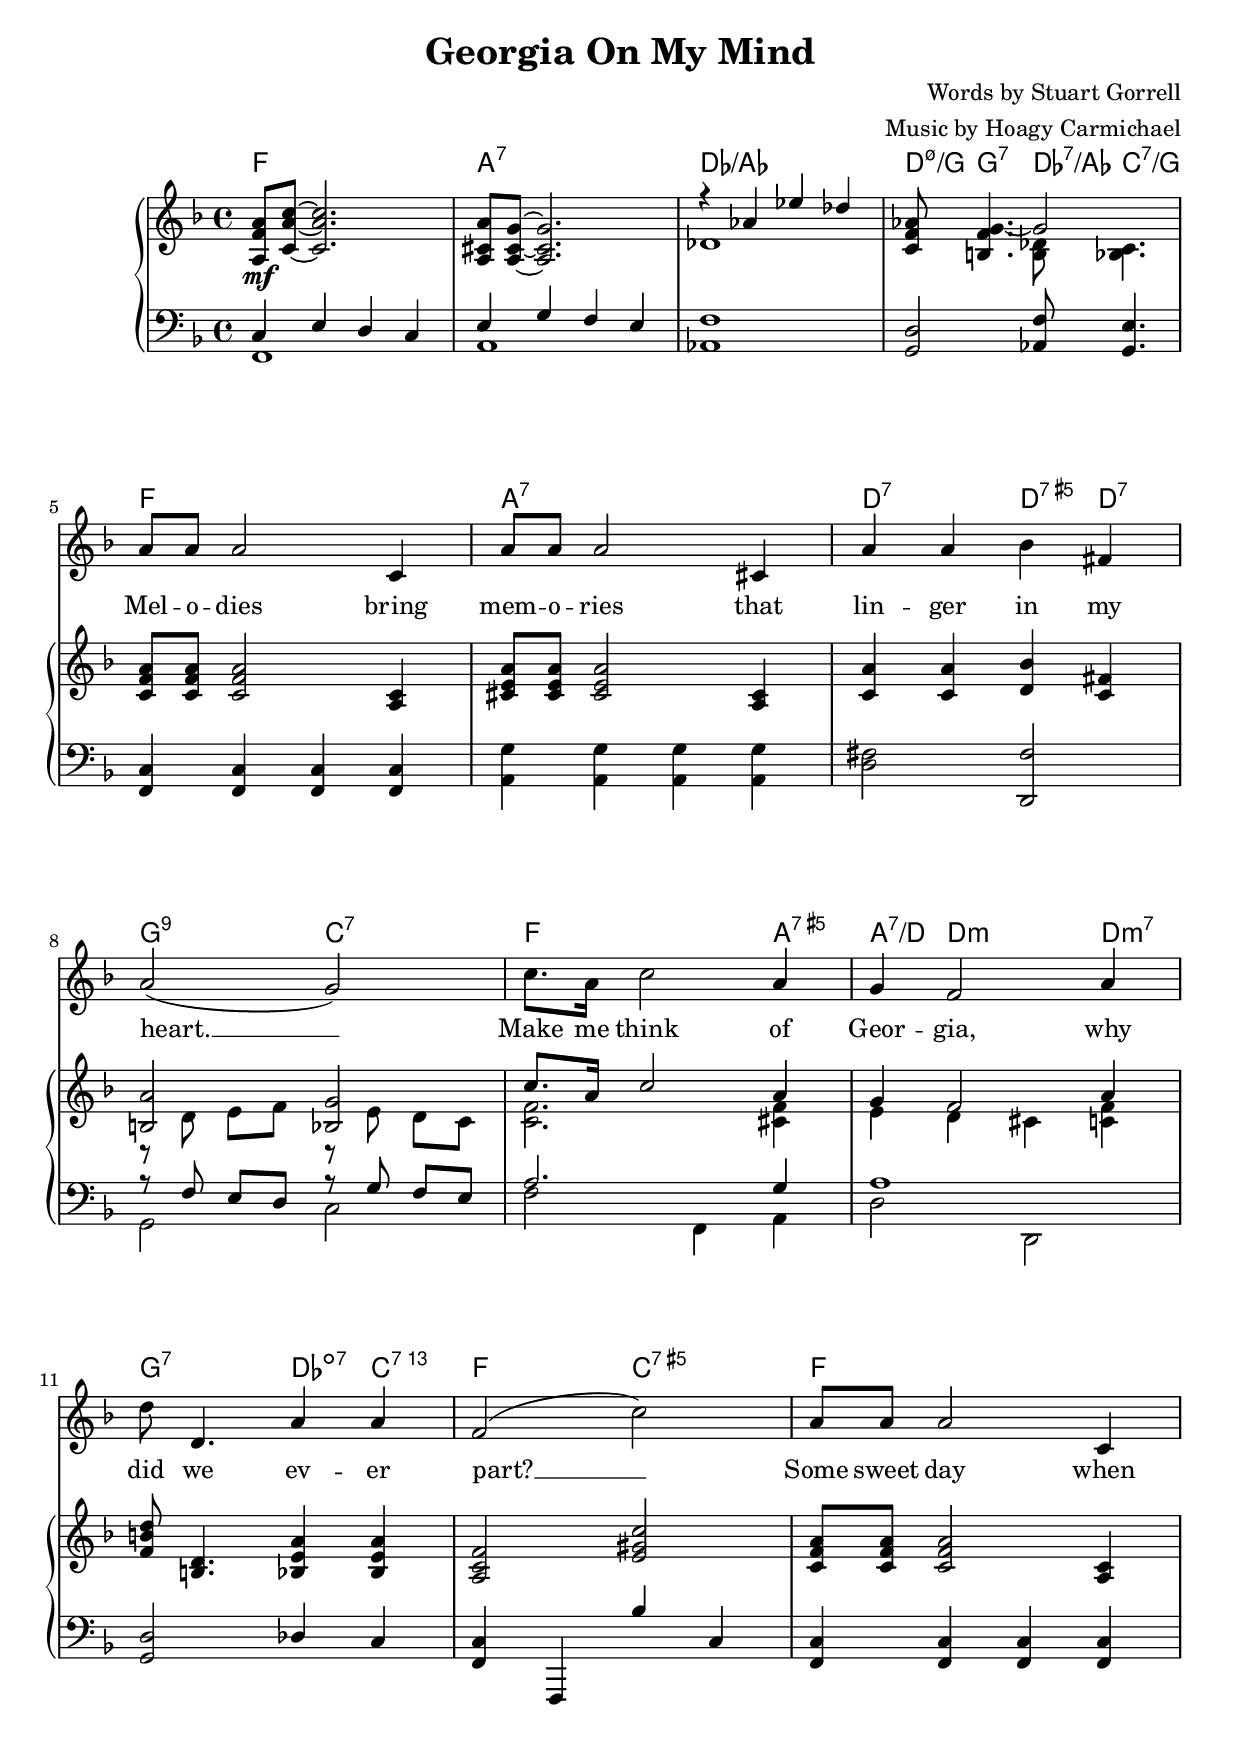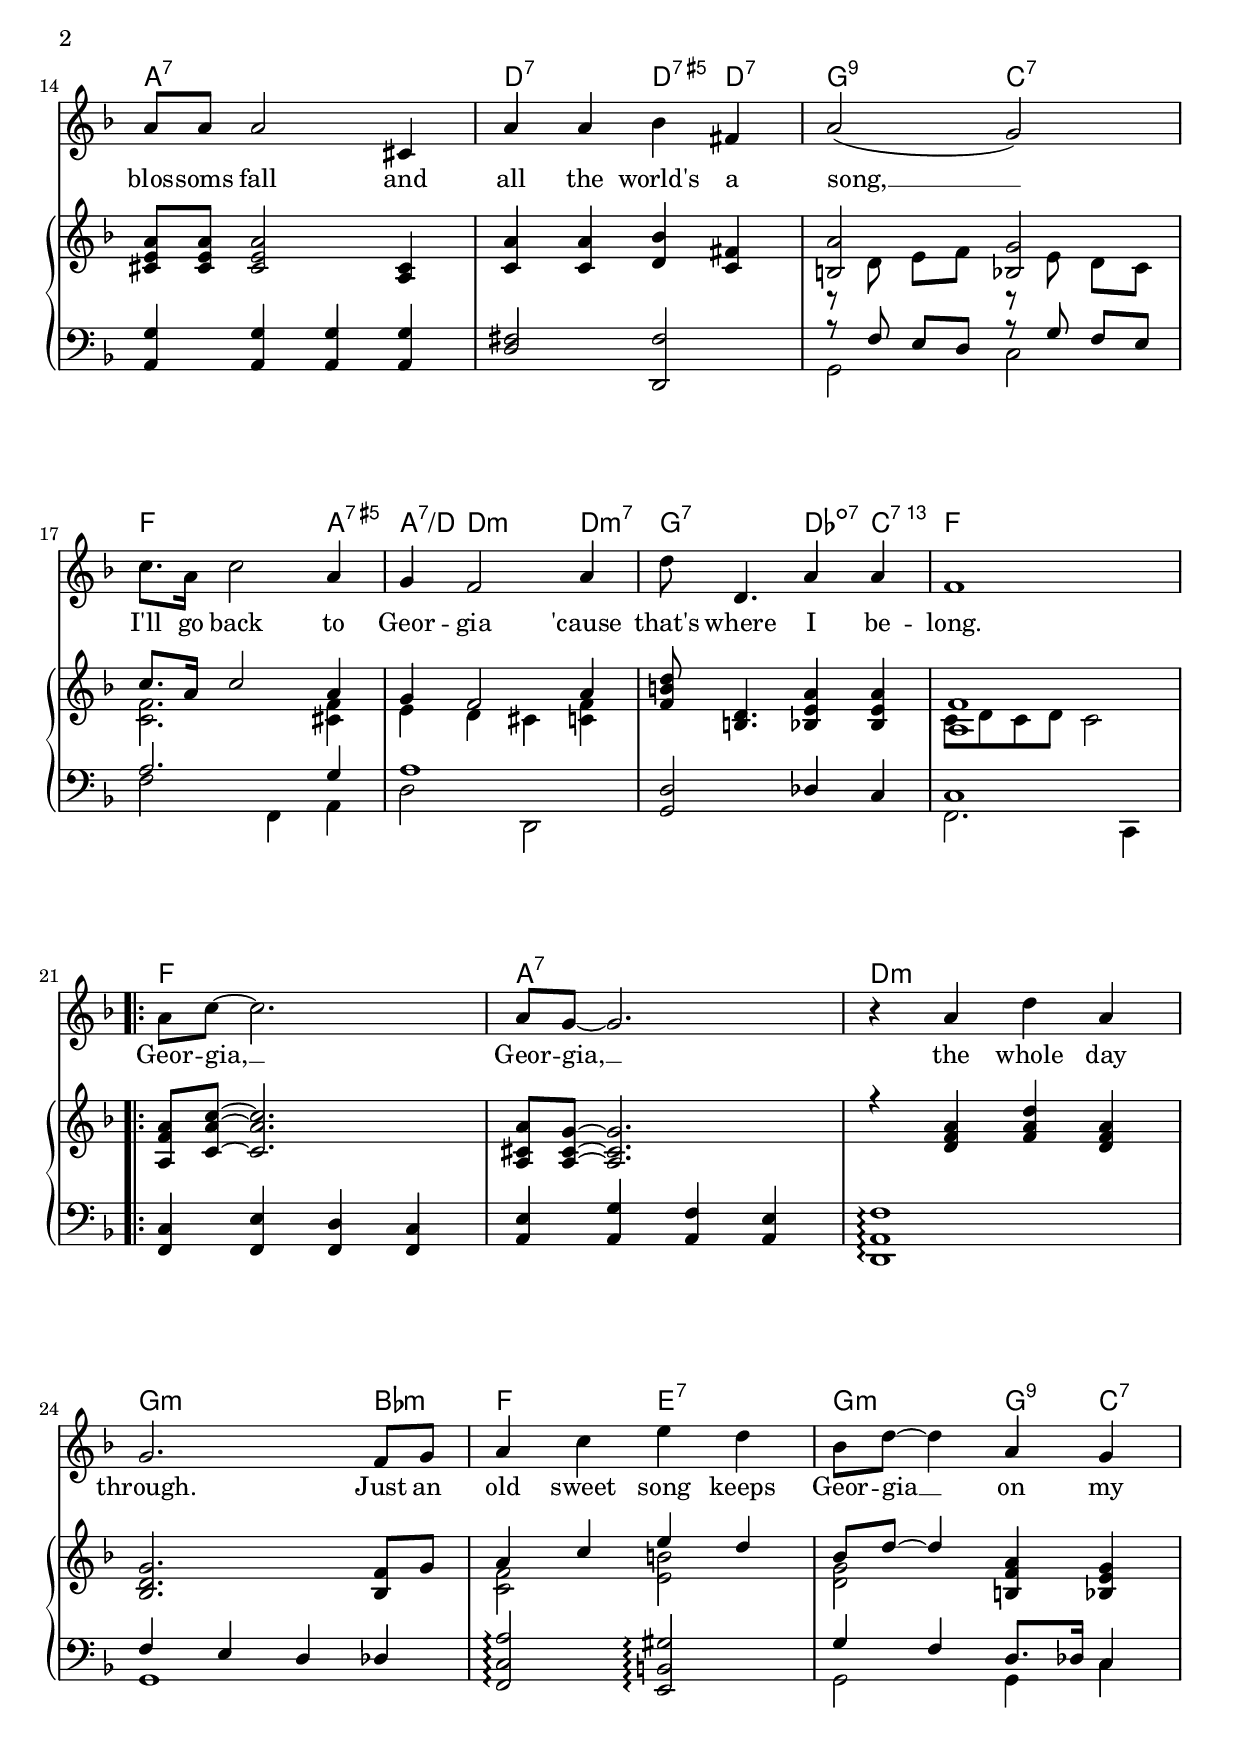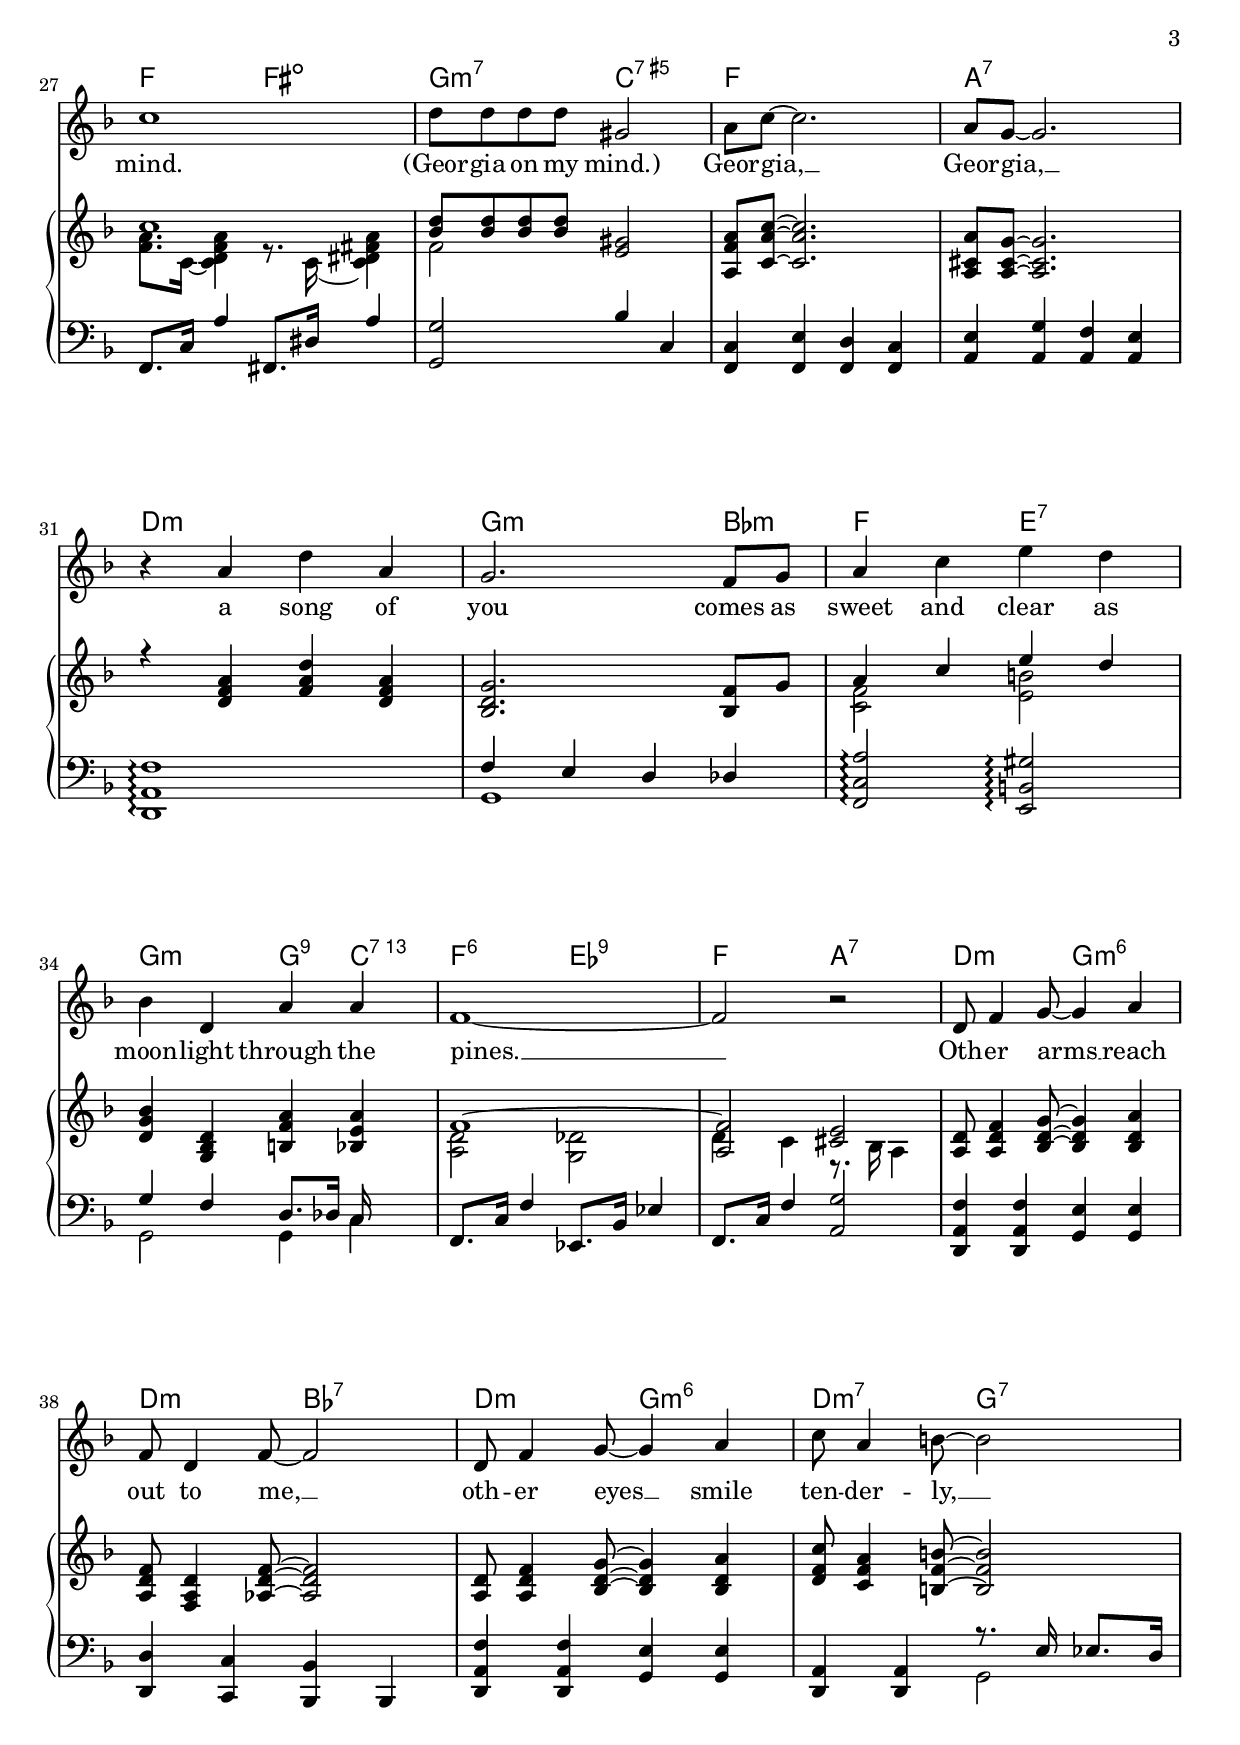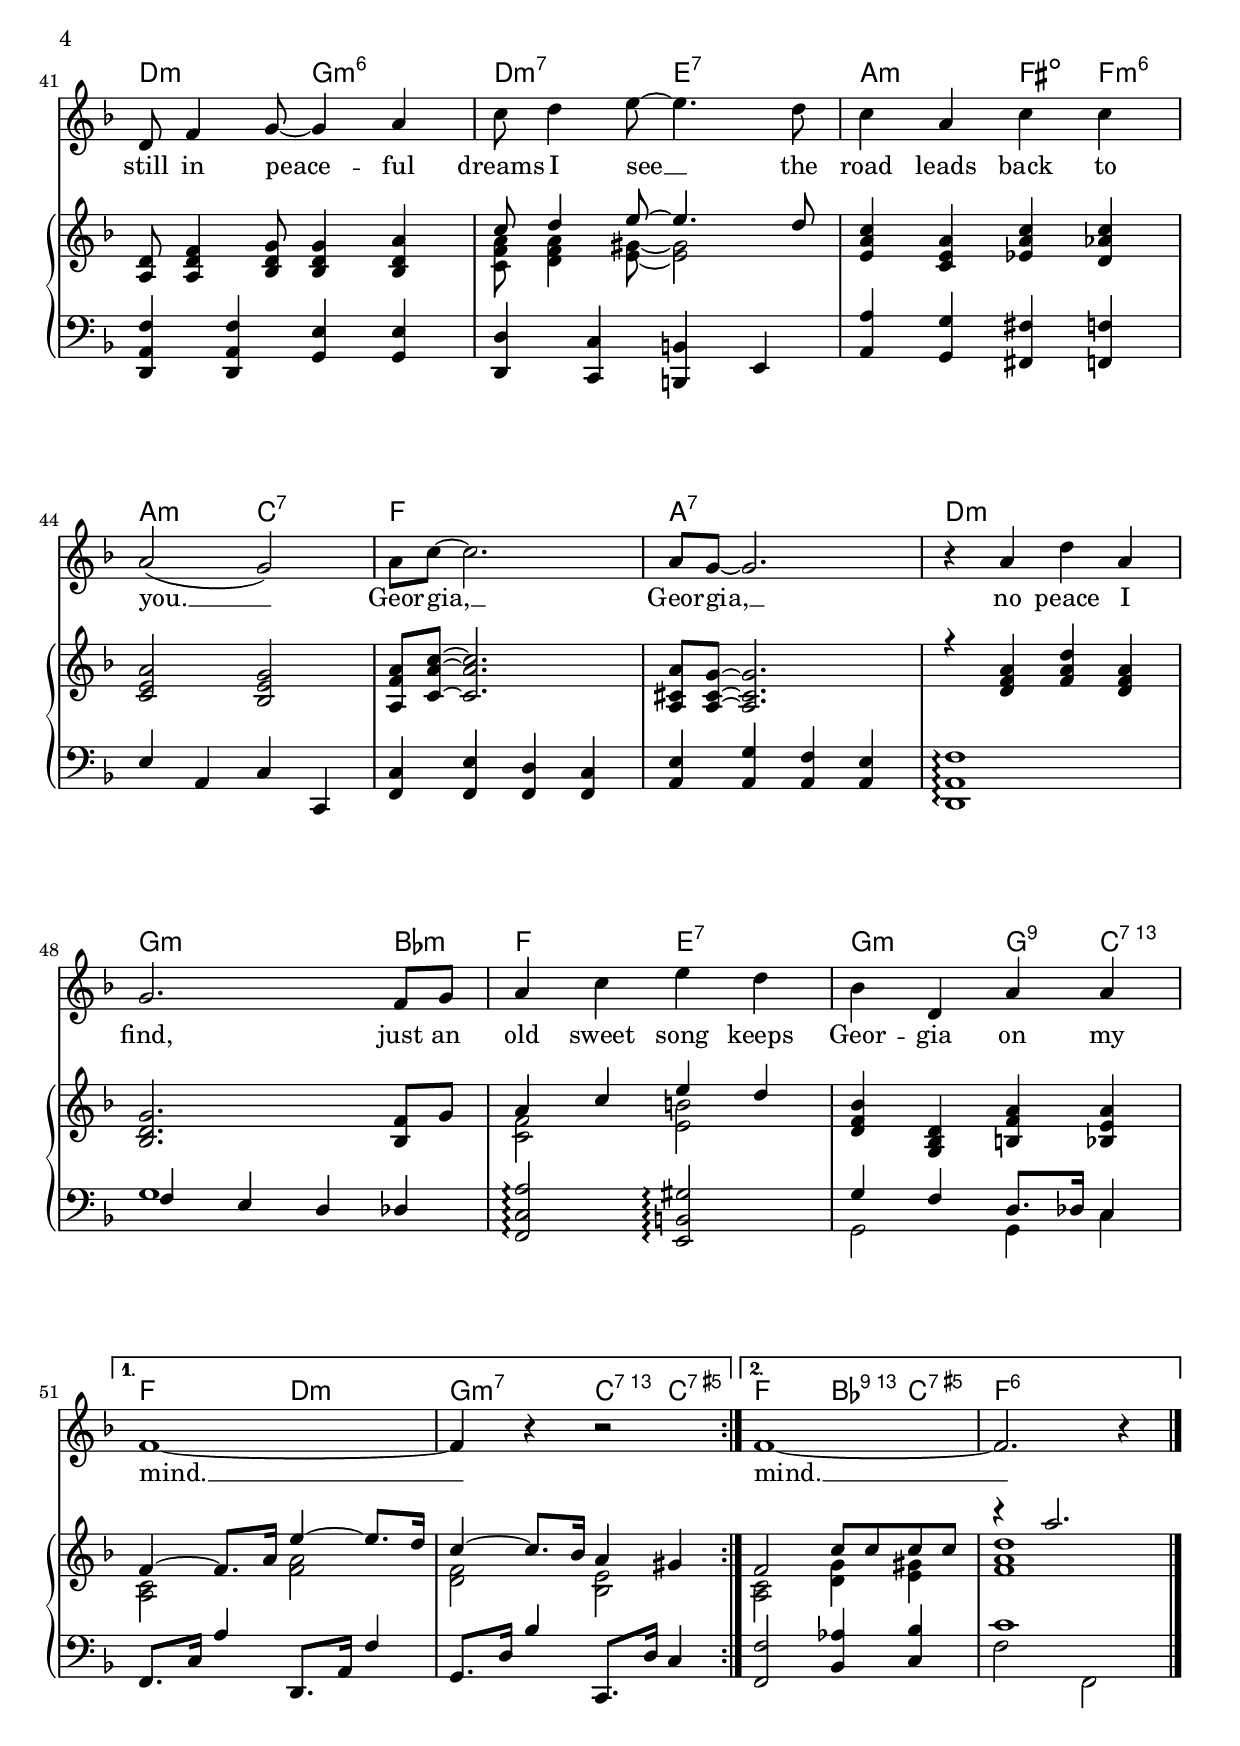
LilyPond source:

\include "predefined-guitar-fretboards.ly"
\header{
	title = "Georgia On My Mind"
	composer = "Words by Stuart Gorrell"
	arranger = "Music by Hoagy Carmichael"
}

mychords = { \chordmode { 
\repeat volta 2 {
		f1 a1:7 des1/aes d8:3-.5-.7/g g4.:7 
		des8:7/aes c4.:7/g f1 a1:7 d2:7 d4:7.5+ d4:7
		g2:9 c2:7 f2. a4:7.5+ a4:7/d d2:3-.5 d4:3-.7
		g2:7 des4:dim7 c4:7.13 f2 c2:7.5+ f1 a1:7
		d2:7 d4:7.5+ d4:7 g2:9 c2:7 f2. a4:7.5+ a4:7/d
		d2:3-.5 d4:3-.7 g2:7 des4:dim7 c4:7.13 f1 f1 a1:7 d1:3-.5
		g2.:3-.5 bes4:3-.5 f2 e2:7 g2:3-.5 g4:9 c4:7 f2 fis2:dim
		g2:3-.7 c2:7.5+ f1 a1:7 d1:3-.5 g2.:3-.5 bes4:3-.5 f2 e2:7
		g2:3-.5 g4:9 c4:7.13 f2:6 ees2:9 f2 a2:7 d2:3-.5 g2:3-.5.6
		d2:3-.5 bes2:7 d2:3-.5 g2:3-.5.6 d2:3-.5.7 g2:7
		d2:3-.5 g2:3-.5.6 d2:3-.5.7 e2:7 a2:3-.5 fis4:dim f4:3-.5.6
		a2:3-.5 c2:7 f1 a1:7 d1:3-.5 g2.:3-.5 bes4:3-.5 f2 e2:7
		g2:3-.5 g4:9 c4:7.13
}
		\alternative {
			{ f2 d2:3-.5 g2:3-.7 c4:7.13 c4:7.5+ }
			{ f2 bes4:13 c4:7.5+ f1:6 }
		}
	}
}

\score {
<<
\new ChordNames {
	\mychords
}

%{ TODO: work this out for more complex chords
\new FretBoards { 
	\mychords
}
%}

\new Staff { \clef "treble" \key f \major \new Voice = "lyrics" {
	\skip1 \skip1 \skip1 \skip1 \break
	\relative c'' {
		a8 a a2 c,4 |
		a'8 a a2 cis,4 |
		a'4 a bes fis | \break
		a2 (g) |
		c8. a16 c2 a4 |
		g4 f2 a4 | \break
		d8 d,4. a'4 a |
		f2 (c') |
		a8 a a2 c,4 | \break
		a'8 a a2 cis,4 |
		a' a bes fis |
		a2 (g) | \break
		c8. a16 c2 a4 |
		g4 f2 a4 |
		d8 d,4. a'4 a |
		f1 | \break
		\repeat volta 2 {
			a8 c~c2. |
			a8 g8~g2. |
			r4 a d a | \break
			g2. f8 g |
			a4 c e d |
			bes8 d~d4 a g |
			c1 |
			d8 d d d gis,2 |
			a8 c~c2. |
			a8 g8~g2. | \break
			r4 a d a |
			g2. f8 g |
			a4 c e d | \break
			bes d, a' a |
			f1~ |
			f2 r |
			d8 f4 g8~g4 a | \break
			f8 d4 f8~f2 |
			d8 f4 g8~g4 a |
			c8 a4 b8~b2 |
			d,8 f4 g8~g4 a |
			c8 d4 e8~e4. d8 |
			c4 a c c | \break
			a2(g2) |
			a8 c8~c2. |
			a8 g8~g2. |
			r4 a d a | \break
			g2. f8 g |
			a4 c e d |
			bes d, a' a | \break
		}
		\alternative {
			{
				f1~ |
				f4 r r2
			}
			{
				f1~ |
				f2. r4
				\bar "|."
			}
		}
	}
}}

\new Lyrics \lyricsto "lyrics" {
	Mel -- o -- dies bring mem -- o -- ries that
	lin -- ger in my heart. __
	Make me think of Geor -- gia, why
	did we ev -- er part? __
	Some sweet day when blos -- soms fall and
	all the world's a song, __
	I'll go back to Geor -- gia 'cause that's where I be -- long.
\repeat volta 2 {
	Geor -- gia, __ Geor -- gia, __ the whole day
	through. Just an old sweet song keeps Geor -- gia __ on my mind.
	(Geor -- gia on my mind.) Geor -- gia, __ Geor -- gia, __
	a song of you comes as sweet and clear as
	moon -- light through the pines. __ Oth -- er arms __ reach
	out to me, __ oth -- er eyes __ smile ten -- der -- ly, __
	still in peace -- ful dreams I see __ the road leads back to
	you. __ Geor -- gia, __ Geor -- gia, __ no peace I
	find, just an old sweet song keeps Geor -- gia on my
}
\alternative {
	{ mind. __ }
	{ mind. __ }
}
}

\new PianoStaff <<
	\new Staff { \clef "treble" \key f \major
		\relative c'' {
			<a, f' a>8\mf[<c a' c>]~<c a' c>2. |
			<a cis a'>8[<a cis g'>8]~<a cis g'>2. |
			<<
				{ r4 aes' ees' des } \stemUp \\ { des,1 } \stemDown
			>> |
			< aes' f c >8 < b, f' g >4.~
			<<
				{ \voiceOne \stemUp g'2 } \new Voice
				{ \voiceTwo \stemDown < b, des >8 < bes c >4. }
			>>
			< c f a >8 < c f a >8 < c f a >2 < a c >4 |
			< cis e a >8 < cis e a >8 < cis e a >2 < a cis >4 |
			< c a' >4 < c a' >4 < d bes' >4 < c fis >4 |
			<<
				{ \voiceOne \stemUp < b a' >2 < bes g'>2 } \new Voice
				{ \voiceTwo \stemDown 
					r8 \autoBeamOff d \autoBeamOn e f 
					r \autoBeamOff e \autoBeamOn d c 
				}
			>> |
			<<
				{ \voiceOne \stemUp c'8. a16 c2 a4 } \new Voice
				{ \voiceTwo \stemDown < c, f >2. < cis f >4 }
			>> |
			<<
				{ \voiceOne \stemUp g'4 f2 a4 } \new Voice
				{ \voiceTwo \stemDown e4 d cis < c f > }
			>> |
			< f b d >8 < b, d >4. < bes e a >4 < bes e a >4 |
			< a c f >2 < e' gis c >2 |
			< c f a >8 < c f a >8 < c f a >2 < a c >4 |
			< cis e a >8 < cis e a >8 < cis e a >2 < a cis >4 |
			< c a' >4 < c a' >4 < d bes' >4 < c fis >4 |
			<<
				{ \voiceOne \stemUp < b a' >2 < bes g' >2 } \new Voice
				{ \voiceTwo \stemDown
					r8 \autoBeamOff d \autoBeamOn e f
					r \autoBeamOff e \autoBeamOn d c
				}
			>> |
			<<
				{ \voiceOne \stemUp c'8. a16 c2 a4 } \new Voice
				{ \voiceTwo \stemDown
					< c, f >2. < cis f >4
				}
			>> |
			<<
				{ \voiceOne \stemUp g'4 f2 a4 } \new Voice
				{ \voiceTwo \stemDown e4 d cis < c f >4 }
			>> |
			< f b d >8 < b, d >4. < bes e a >4 < bes e a >4 |
			<<
				%{ TODO: make this look better %}
				{ \voiceOne \stemUp < a f' >1 } \new Voice
				{ \voiceTwo \stemDown c8 d c d c2 }
			>> |
\repeat volta 2 {
			< a f' a >8 < c a' c >8~< c a' c >2. |
			< a cis a'>8 < a cis g' >8~< a cis g'>2. |
			r4 < d f a >4 < f a d >4 < d f a >4 |
			< bes d g >2. < bes f' >8 g'8 |
			<<
				{ \voiceOne \stemUp a4 c e d } \new Voice
				{ \voiceTwo \stemDown < c, f >2 < e b' >2 }
			>> |
			<<
				{ \voiceOne \stemUp 
					bes'8 d~d4 < b, f' a >4 < bes e g >4 
				} \new Voice
				{ \voiceTwo \stemDown < d g >2 s2 }
			>> |
			<<
				{ \voiceOne \stemUp c'1 } \new Voice
				{ \voiceTwo \stemDown
					< f, a >8. c16~< c d f a >4 r8. c16~< c dis fis a >4
				}
			>> |
			<<
				{ \voiceOne 
					< bes' d >8 < bes d >8 
					< bes d >8 < bes d >8 < e, gis >2
				} \new Voice
				{ \voiceTwo f2 s2 }
			>> |
			< a, f' a >8 < c a' c >8~< c a' c >2. |
			< a cis a' >8 < a cis g' >8~< a cis g' >2. |
			r4 < d f a >4 < f a d >4 < d f a>4 |
			< bes d g >2. < bes f' >8 g'8 |
			<<
				{ \voiceOne \stemUp a4 c e d } \new Voice
				{ \voiceTwo \stemDown < c, f >2 < e b' >2 }
			>> |
			< d g bes >4 < g, bes d >4 < b f' a >4 < bes e a >4 |
			<<
				{ \voiceOne f'1~ } \new Voice
				{ \voiceTwo < a, d >2 < g des' >2 }
			>> |
			<<
				{ \voiceOne < a f' >2 < cis e >2 } \new Voice
				{ \voiceTwo d4 c r8. bes16 a4 }
			>> |
			< a d >8 < a d f >4 < bes d g >8~< bes d g >4 < bes d a' >4 |
			< a d f >8 < f a d >4 < aes d f >8~< aes d f >2 |
			< a d >8 < a d f >4 < bes d g >8~< bes d g >4 < bes d a' >4 |
			< d f c' >8 < c f a >4 < b f' b >8~< b f' b >2 |
			< a d >8 < a d f >4 < bes d g >8 < bes d g >4 < bes d a' >4 |
			<<
				{ \voiceOne c'8 d4 e8~e4. d8 } \new Voice
				{ \voiceTwo 
					< c, f a >8 < d f a >4 < e gis >8~< e gis >2
				}
			>>
			< e a c >4 < c e a >4 < ees a c >4 < d aes' c >4 |
			< c e a >2 < bes e g >2 |
			< a f' a >8 < c a' c >8~< c a' c >2. |
			< a cis a' >8 < a cis g' >8~< a cis g' >2. |
			r4 < d f a >4 < f a d >4 < d f a >4 |
			< bes d g >2. < bes f' >8 g'8 |
			<<
				{ \voiceOne a4 c e d } \new Voice
				{ \voiceTwo < c, f >2 < e b' >2 }
			>> |
			< d f bes >4 < g, bes d >4 < b f' a >4 < bes e a >4 |
}
\alternative {
	{
		<<
			{ \voiceOne f'4~f8. a16 e'4~e8. d16 |
						c4~c8. bes16 a4 gis4
			} \new Voice
			{ \voiceTwo < a, c >2 < f' a >2 | < d f >2 < bes e >2
			}
		>>
	}
	{
		<<
			{ \voiceOne \stemUp f'2 c'8 c c c | r4 a'2. } \new Voice
			{ \voiceTwo \stemDown 
				< a,, c >2 < d g >4 < e gis >4 | < f a d >1 
			}
		>>
	}
}
		}
	}
	\new Staff { \clef "bass" \key f \major 
		\relative c' {
			<< 
				{ f,,1 } \stemDown \\ { c'4 e d c } \stemUp
			>> |
			<<
				{ a1 } \stemDown \\ { e'4 g f e } \stemUp
			>> |
			< aes, f'>1 |
			< g d' >2 < aes f' >8 < g e' >4. |
			< f c' >4 < f c' >4 < f c' >4 < f c' >4 |
			< a g' >4 < a g' >4 < a g' >4 < a g' >4 |
			< d fis >2 < d, fis' >2 |
			<<
				{ \voiceOne
					r8 \autoBeamOff f' \autoBeamOn e d
					r \autoBeamOff g \autoBeamOn f e
				} \new Voice
				{ \voiceTwo g,2 c }
			>> |
			<<
				{ \voiceOne a'2. g4 } \new Voice
				{ \voiceTwo f2 f,4 a }
			>> |
			<<
				{ \voiceOne a'1 } \new Voice
				{ \voiceTwo d,2 d, }
			>>
			< g d' >2 des'4 c |
			< f, c' >4 f, bes'' c, |
			< f, c' >4 < f c' >4 < f c' >4 < f c' >4 |
			< a g' >4 < a g' >4 < a g' >4 < a g' >4 |
			< d fis >2 < d, fis' >2 |
			<<
				{ \voiceOne
					r8 \autoBeamOff f' \autoBeamOn e d
					r \autoBeamOff g \autoBeamOn f e
				} \new Voice
				{ \voiceTwo g,2 c }
			>> |
			<<
				{ \voiceOne a'2. g4 } \new Voice
				{ \voiceTwo f2 f,4 a }
			>> |
			<<
				{ \voiceOne a'1 } \new Voice
				{ \voiceTwo d,2 d, }
			>> |
			< g d' >2 des'4 c |
			<<
				{ \voiceOne c1 } \new Voice
				{ \voiceTwo f,2. c4 }
			>> |
\repeat volta 2 {
			< f c' >4 < f e' >4 < f d' >4 < f c' >4 |
			< a e' >4 < a g' >4 < a f' >4 < a e' >4 |
			< d, a' f' >1\arpeggio |
			<<
				{ \voiceOne f'4 e d des } \new Voice
				{ \voiceTwo g,1 }
			>> |
			< f c' a' >2\arpeggio < e b' gis' >2\arpeggio |
			<<
				{ \voiceOne g'4 f d8. des16 c4 } \new Voice
				{ \voiceTwo g2 g4 c }
			>> |
			f,8. c'16 a'4 fis,8. dis'16 a'4 |
			< g, g' >2 bes'4 c, |
			< f, c' >4 < f e' >4 < f d' >4 < f c' >4 |
			< a e' >4 < a g' >4 < a f' >4 < a e' >4 |
			< d, a' f' >1\arpeggio |
			<<
				{ \voiceOne f'4 e d des } \new Voice
				{ \voiceTwo g,1 }
			>> |
			< f c' a' >2\arpeggio < e b' gis' >2\arpeggio |
			<<
				{ \voiceOne g'4 f d8. des16 c } \new Voice
				{ \voiceTwo g2 g4 c }
			>> |
			f,8. c'16 f4 ees,8. bes'16 ees4 |
			f,8. c'16 f4 < a, g' >2 |
			< d, a' f' >4 < d a' f' >4 < g e' >4 < g e' >4 |
			< d d' >4 < c c' >4 < bes bes' >4 bes4 |
			< d a' f' >4 < d a' f'>4 < g e' >4 < g e' >4 |
			<<
				{ \voiceOne < d a' >4 < d a' >4 r8. e'16 ees8. d16 
				} \new Voice
				{ \voiceTwo s2 g,2 }
			>> |
			< d a' f' >4 < d a' f' >4 < g e' >4 < g e' >4 |
			< d d' >4 < c c' >4 < b b' >4 e4 |
			< a a' >4 < g g' >4 < fis fis' >4 < f f' >4 |
			e'4 a, c c, |
			< f c' >4 < f e' >4 < f d' >4 < f c' >4 |
			< a e' >4 < a g' >4 < a f' >4 < a e' >4 |
			< d, a' f' >1\arpeggio |
			<<
				{ \voiceOne f'4 e d des } \new Voice
				{ \voiceTwo g1 }
			>> |
			< f, c' a' >2\arpeggio < e b' gis' >2\arpeggio |
			<<
				{ \voiceOne g'4 f d8. des16 c4 } \new Voice
				{ \voiceTwo g2 g4 c }
			>>
}
\alternative {
	{
		f,8. c'16 a'4 d,,8. a'16 f'4 | g,8. d'16 bes'4 c,,8. d'16 c4
	}
	{
		< f, f' >2 < bes aes' >4 < c bes' >4 |
		<<
			{ \voiceOne c'1 } \new Voice
			{ \voiceTwo f,2 f,2 }
		>>
	}
}
		}
	}
>>

>>

\layout {
	\context {
		\Staff \RemoveEmptyStaves
		\override VerticalAxisGroup.remove-first = ##t
	}
}

}

\version "2.18.2"